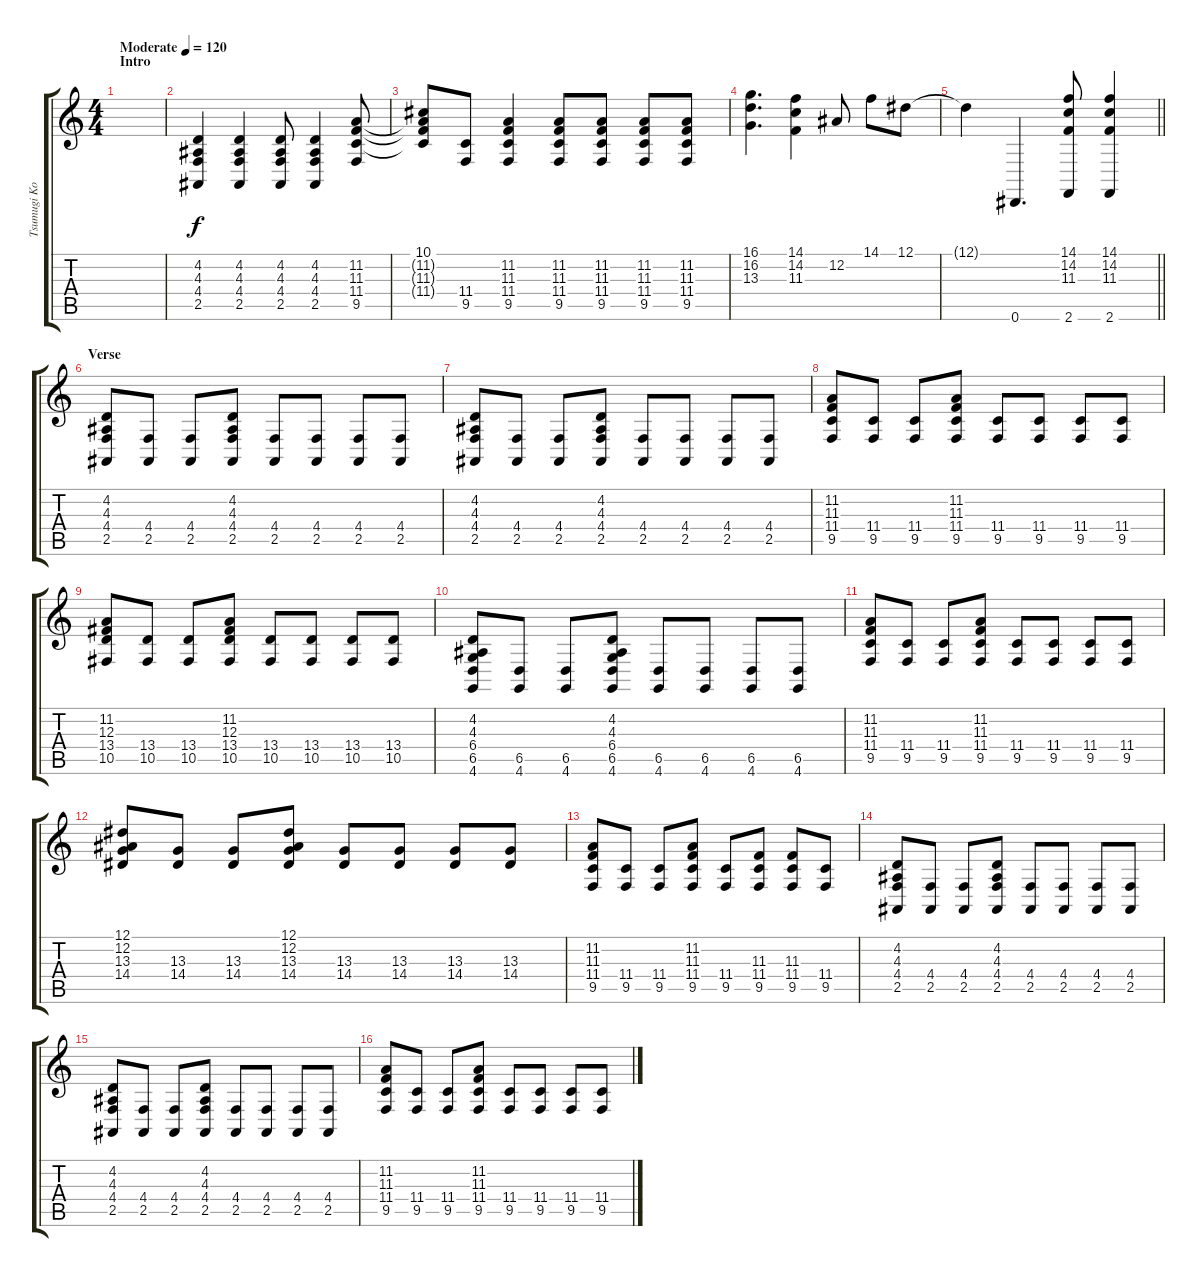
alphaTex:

\track ("Tsumugi Kotobuki" "Tsumugi Ko") {instrument acousticgrandpiano}
\staff {score tabs}
\tuning (Eb4 Bb3 Gb3 Db3 Ab2 Eb2) {hide}
\ts (4 4)
\section ("" "Intro")
\tempo (120 "Moderate")
\clef g2
\ks c
|
(4.2 4.3 4.4 2.5).4 (4.2 4.3 4.4 2.5).4 (4.2 4.3 4.4 2.5).8 (4.2 4.3 4.4 2.5).4 (11.2 11.3 11.4 9.5).8 |
(10.1 11.2{t} 11.3{t} 11.4{t}).8 (11.4 9.5).8 (11.2 11.3 11.4 9.5).4 (11.2 11.3 11.4 9.5).8 (11.2 11.3 11.4 9.5).8 (11.2 11.3 11.4 9.5).8 (11.2 11.3 11.4 9.5).8 |
(16.1 16.2 13.3).4{d} (14.1 14.2 11.3).4 12.2.8 14.1.8 12.1.8 |
\barLineRight lightlight
12.1{t}.4 0.6.4{d} (14.1 14.2 11.3 2.6).8 (14.1 14.2 11.3 2.6).4 |
\section ("" "Verse")
(4.2 4.3 4.4 2.5).8 (4.4 2.5).8 (4.4 2.5).8 (4.2 4.3 4.4 2.5).8 (4.4 2.5).8 (4.4 2.5).8 (4.4 2.5).8 (4.4 2.5).8 |
(4.2 4.3 4.4 2.5).8 (4.4 2.5).8 (4.4 2.5).8 (4.2 4.3 4.4 2.5).8 (4.4 2.5).8 (4.4 2.5).8 (4.4 2.5).8 (4.4 2.5).8 |
(11.2 11.3 11.4 9.5).8 (11.4 9.5).8 (11.4 9.5).8 (11.2 11.3 11.4 9.5).8 (11.4 9.5).8 (11.4 9.5).8 (11.4 9.5).8 (11.4 9.5).8 |
(11.2 12.3 13.4 10.5).8 (13.4 10.5).8 (13.4 10.5).8 (11.2 12.3 13.4 10.5).8 (13.4 10.5).8 (13.4 10.5).8 (13.4 10.5).8 (13.4 10.5).8 |
(4.2 4.3 6.4 6.5 4.6).8 (6.5 4.6).8 (6.5 4.6).8 (4.2 4.3 6.4 6.5 4.6).8 (6.5 4.6).8 (6.5 4.6).8 (6.5 4.6).8 (6.5 4.6).8 |
(11.2 11.3 11.4 9.5).8 (11.4 9.5).8 (11.4 9.5).8 (11.2 11.3 11.4 9.5).8 (11.4 9.5).8 (11.4 9.5).8 (11.4 9.5).8 (11.4 9.5).8 |
(12.1 12.2 13.3 14.4).8 (13.3 14.4).8 (13.3 14.4).8 (12.1 12.2 13.3 14.4).8 (13.3 14.4).8 (13.3 14.4).8 (13.3 14.4).8 (13.3 14.4).8 |
(11.2 11.3 11.4 9.5).8 (11.4 9.5).8 (11.4 9.5).8 (11.2 11.3 11.4 9.5).8 (11.4 9.5).8 (11.3 11.4 9.5).8 (11.3 11.4 9.5).8 (11.4 9.5).8 |
(4.2 4.3 4.4 2.5).8 (4.4 2.5).8 (4.4 2.5).8 (4.2 4.3 4.4 2.5).8 (4.4 2.5).8 (4.4 2.5).8 (4.4 2.5).8 (4.4 2.5).8 |
(4.2 4.3 4.4 2.5).8 (4.4 2.5).8 (4.4 2.5).8 (4.2 4.3 4.4 2.5).8 (4.4 2.5).8 (4.4 2.5).8 (4.4 2.5).8 (4.4 2.5).8 |
(11.2 11.3 11.4 9.5).8 (11.4 9.5).8 (11.4 9.5).8 (11.2 11.3 11.4 9.5).8 (11.4 9.5).8 (11.4 9.5).8 (11.4 9.5).8 (11.4 9.5).8
